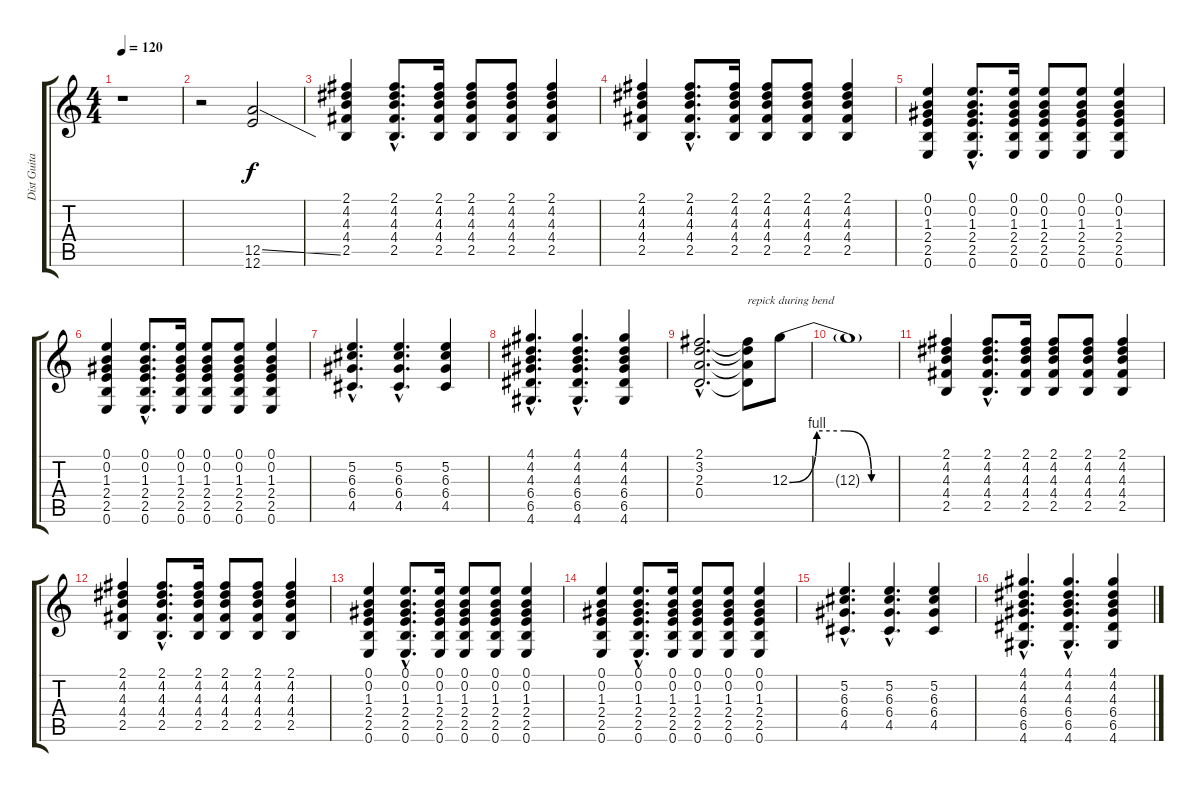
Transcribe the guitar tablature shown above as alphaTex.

\track ("Dist Guitar" "Dist Guita") {instrument distortionguitar}
\staff {score tabs}
\tuning (E4 B3 G3 D3 A2 E2) {hide}
\ts (4 4)
\tempo 120
\clef g2
\ks c
r.1{dy f} |
r.2 (12.5{ss} 12.6).2 |
(2.1 4.2 4.3 4.4 2.5).4 (2.1{hac} 4.2{hac} 4.3{hac} 4.4{hac} 2.5{hac}).8{d} (2.1 4.2 4.3 4.4 2.5).16 (2.1 4.2 4.3 4.4 2.5).8 (2.1 4.2 4.3 4.4 2.5).8 (2.1 4.2 4.3 4.4 2.5).4 |
(2.1 4.2 4.3 4.4 2.5).4 (2.1{hac} 4.2{hac} 4.3{hac} 4.4{hac} 2.5{hac}).8{d} (2.1 4.2 4.3 4.4 2.5).16 (2.1 4.2 4.3 4.4 2.5).8 (2.1 4.2 4.3 4.4 2.5).8 (2.1 4.2 4.3 4.4 2.5).4 |
(0.1 0.2 1.3 2.4 2.5 0.6).4 (0.1{hac} 0.2{hac} 1.3{hac} 2.4{hac} 2.5{hac} 0.6{hac}).8{d} (0.1 0.2 1.3 2.4 2.5 0.6).16 (0.1 0.2 1.3 2.4 2.5 0.6).8 (0.1 0.2 1.3 2.4 2.5 0.6).8 (0.1 0.2 1.3 2.4 2.5 0.6).4 |
(0.1 0.2 1.3 2.4 2.5 0.6).4 (0.1{hac} 0.2{hac} 1.3{hac} 2.4{hac} 2.5{hac} 0.6{hac}).8{d} (0.1 0.2 1.3 2.4 2.5 0.6).16 (0.1 0.2 1.3 2.4 2.5 0.6).8 (0.1 0.2 1.3 2.4 2.5 0.6).8 (0.1 0.2 1.3 2.4 2.5 0.6).4 |
(5.2{hac} 6.3{hac} 6.4{hac} 4.5{hac}).4{d} (5.2{hac} 6.3{hac} 6.4{hac} 4.5{hac}).4{d} (5.2 6.3 6.4 4.5).4 |
(4.1{hac} 4.2{hac} 4.3{hac} 6.4{hac} 6.5{hac} 4.6{hac}).4{d} (4.1{hac} 4.2{hac} 4.3{hac} 6.4{hac} 6.5{hac} 4.6{hac}).4{d} (4.1 4.2 4.3 6.4 6.5 4.6).4 |
(2.1{hac} 3.2{hac} 2.3{hac} 0.4{hac}).2{d} (2.1{t} 3.2{t} 2.3{t} 0.4{t}).8{txt "repick during bend"} 12.3{be (custom 0 0 15 4 30 4 45 0 60 0)}.8 |
12.3{t}.1 |
(2.1 4.2 4.3 4.4 2.5).4 (2.1{hac} 4.2{hac} 4.3{hac} 4.4{hac} 2.5{hac}).8{d} (2.1 4.2 4.3 4.4 2.5).16 (2.1 4.2 4.3 4.4 2.5).8 (2.1 4.2 4.3 4.4 2.5).8 (2.1 4.2 4.3 4.4 2.5).4 |
(2.1 4.2 4.3 4.4 2.5).4 (2.1{hac} 4.2{hac} 4.3{hac} 4.4{hac} 2.5{hac}).8{d} (2.1 4.2 4.3 4.4 2.5).16 (2.1 4.2 4.3 4.4 2.5).8 (2.1 4.2 4.3 4.4 2.5).8 (2.1 4.2 4.3 4.4 2.5).4 |
(0.1 0.2 1.3 2.4 2.5 0.6).4 (0.1{hac} 0.2{hac} 1.3{hac} 2.4{hac} 2.5{hac} 0.6{hac}).8{d} (0.1 0.2 1.3 2.4 2.5 0.6).16 (0.1 0.2 1.3 2.4 2.5 0.6).8 (0.1 0.2 1.3 2.4 2.5 0.6).8 (0.1 0.2 1.3 2.4 2.5 0.6).4 |
(0.1 0.2 1.3 2.4 2.5 0.6).4 (0.1{hac} 0.2{hac} 1.3{hac} 2.4{hac} 2.5{hac} 0.6{hac}).8{d} (0.1 0.2 1.3 2.4 2.5 0.6).16 (0.1 0.2 1.3 2.4 2.5 0.6).8 (0.1 0.2 1.3 2.4 2.5 0.6).8 (0.1 0.2 1.3 2.4 2.5 0.6).4 |
(5.2{hac} 6.3{hac} 6.4{hac} 4.5{hac}).4{d} (5.2{hac} 6.3{hac} 6.4{hac} 4.5{hac}).4{d} (5.2 6.3 6.4 4.5).4 |
(4.1{hac} 4.2{hac} 4.3{hac} 6.4{hac} 6.5{hac} 4.6{hac}).4{d} (4.1{hac} 4.2{hac} 4.3{hac} 6.4{hac} 6.5{hac} 4.6{hac}).4{d} (4.1 4.2 4.3 6.4 6.5 4.6).4
